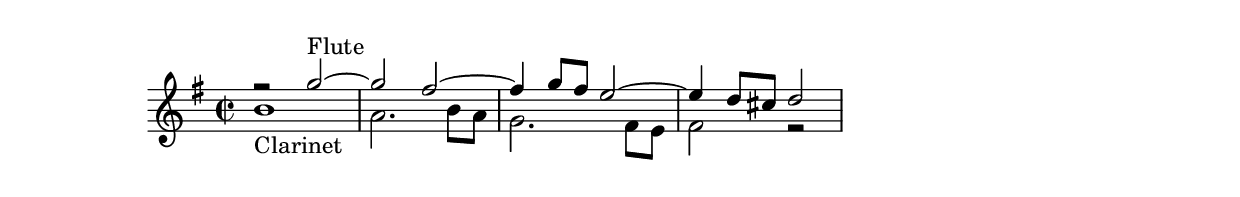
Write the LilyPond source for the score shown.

%% Do not edit this file; it is auto-generated from LSR http://lsr.dsi.unimi.it
%% This file is in the public domain.
\version "2.11.52"

\header {
  lsrtags = "contexts-and-engravers, midi"

  texidoces = "
Al producir una salida MIDI, el comportamiento predeterminado es
que cada pentagrama representa un canal MIDI, con todas las voces
de dicho pentagrama mezcladas.  Esto reduce al mínimo el riesgo de
que se agote el número de canales MIDI disponibles, pues existe un
máximo de 16 canales por pista.

Sin embargo, cuando se traslada el interpretador
@code{Staff_performer} al contexto @code{Voice}, cada voz de un
pentagrama puede tener su propio canal MIDI, como se muestra en el
siguiente ejemplo: a pesar de estar sobre el mismo pentagrama, se
crean dos canales MIDI, cada uno con un @code{midiInstrument}
distinto.

"
  doctitlees = "Modificar la salida MIDI para que tenga un canal por cada voz"

  texidoc = "
When outputting MIDI, the default behavior is for each staff to
represent one MIDI channel, with all the voices on a staff amalgamated.
This minimizes the risk of running out of MIDI channels, since there
are only 16 available per track.

However, by moving the @code{Staff_performer} to the @code{Voice}
context, each voice on a staff can have its own MIDI channel, as is
demonstrated by the following example: despite being on the same staff,
two MIDI channels are created, each with a different
@code{midiInstrument}. 

"
  doctitle = "Changing MIDI output to one channel per voice"
} % begin verbatim
\score {
  \new Staff <<
    \new Voice \relative c''' {
      \set midiInstrument = #"flute"
      \voiceOne
      \key g \major
      \time 2/2
      r2 g-"Flute" ~
      g fis ~
      fis4 g8 fis e2 ~
      e4 d8 cis d2
    }
    \new Voice \relative c'' {
      \set midiInstrument = #"clarinet"
      \voiceTwo
      b1-"Clarinet"
      a2. b8 a
      g2. fis8 e
      fis2 r
    }
  >>
  \layout { }
  \midi {
    \context {
      \Staff
      \remove "Staff_performer"
    }
    \context {
      \Voice
      \consists "Staff_performer"      
    }
    \context {
      \Score
      tempoWholesPerMinute = #(ly:make-moment 72 2)
    }
  }
}
